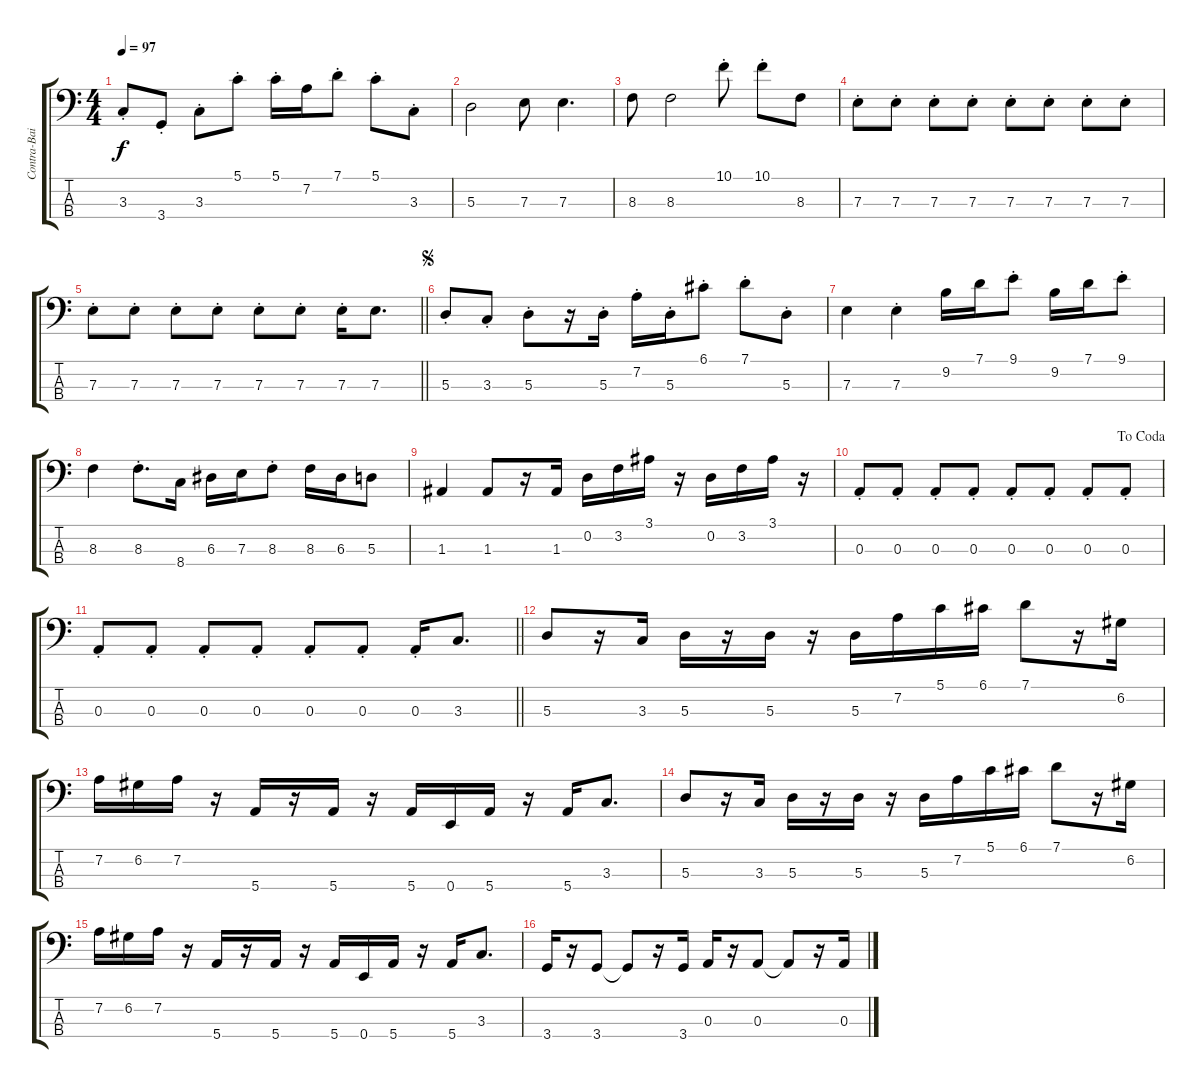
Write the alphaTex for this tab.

\track ("Contra-Baixo" "Contra-Bai") {instrument fretlessbass}
\staff {score tabs}
\tuning (G2 D2 A1 E1) {hide}
\ts (4 4)
\tempo 97
\clef f4
\ks c
3.3{st}.8{dy f} 3.4{st}.8 3.3{st}.8 5.1{st}.8 5.1{st}.16 7.2.16 7.1{st}.8 5.1{st}.8 3.3{st}.8 |
5.3.2 7.3.8 7.3.4{d} |
8.3.8 8.3.2 10.1{st}.8 10.1{st}.8 8.3.8 |
7.3{st}.8 7.3{st}.8 7.3{st}.8 7.3{st}.8 7.3{st}.8 7.3{st}.8 7.3{st}.8 7.3{st}.8 |
\barLineRight lightlight
7.3{st}.8 7.3{st}.8 7.3{st}.8 7.3{st}.8 7.3{st}.8 7.3{st}.8 7.3{st}.16 7.3.8{d} |
\jump segno
5.3{st}.8 3.3{st}.8 5.3{st}.8 r.16 5.3{st}.16 7.2{st}.16 5.3{st}.16 6.1{st}.8 7.1{st}.8 5.3{st}.8 |
7.3.4 7.3{st}.4 9.2.16 7.1.16 9.1{st}.8 9.2.16 7.1.16 9.1{st}.8 |
8.3.4 8.3{st}.8{d} 8.4.16 6.3.16 7.3.16 8.3{st}.8 8.3.16 6.3.16 5.3.8 |
1.3.4 1.3.8 r.16 1.3.16 0.2.16 3.2.16 3.1.16 r.16 0.2.16 3.2.16 3.1.16 r.16 |
\jump dacoda
0.3{st}.8 0.3{st}.8 0.3{st}.8 0.3{st}.8 0.3{st}.8 0.3{st}.8 0.3{st}.8 0.3{st}.8 |
\barLineRight lightlight
0.3{st}.8 0.3{st}.8 0.3{st}.8 0.3{st}.8 0.3{st}.8 0.3{st}.8 0.3{st}.16 3.3.8{d} |
5.3.8 r.16 3.3.16 5.3.16 r.16 5.3.16 r.16 5.3.16 7.2.16 5.1.16 6.1.16 7.1.8 r.16 6.2.16 |
7.2.16 6.2.16 7.2.16 r.16 5.4.16 r.16 5.4.16 r.16 5.4.16 0.4.16 5.4.16 r.16 5.4.16 3.3.8{d} |
5.3.8 r.16 3.3.16 5.3.16 r.16 5.3.16 r.16 5.3.16 7.2.16 5.1.16 6.1.16 7.1.8 r.16 6.2.16 |
7.2.16 6.2.16 7.2.16 r.16 5.4.16 r.16 5.4.16 r.16 5.4.16 0.4.16 5.4.16 r.16 5.4.16 3.3.8{d} |
3.4.16 r.16 3.4.8 3.4{t}.8 r.16 3.4.16 0.3.16 r.16 0.3.8 0.3{t}.8 r.16 0.3.16
